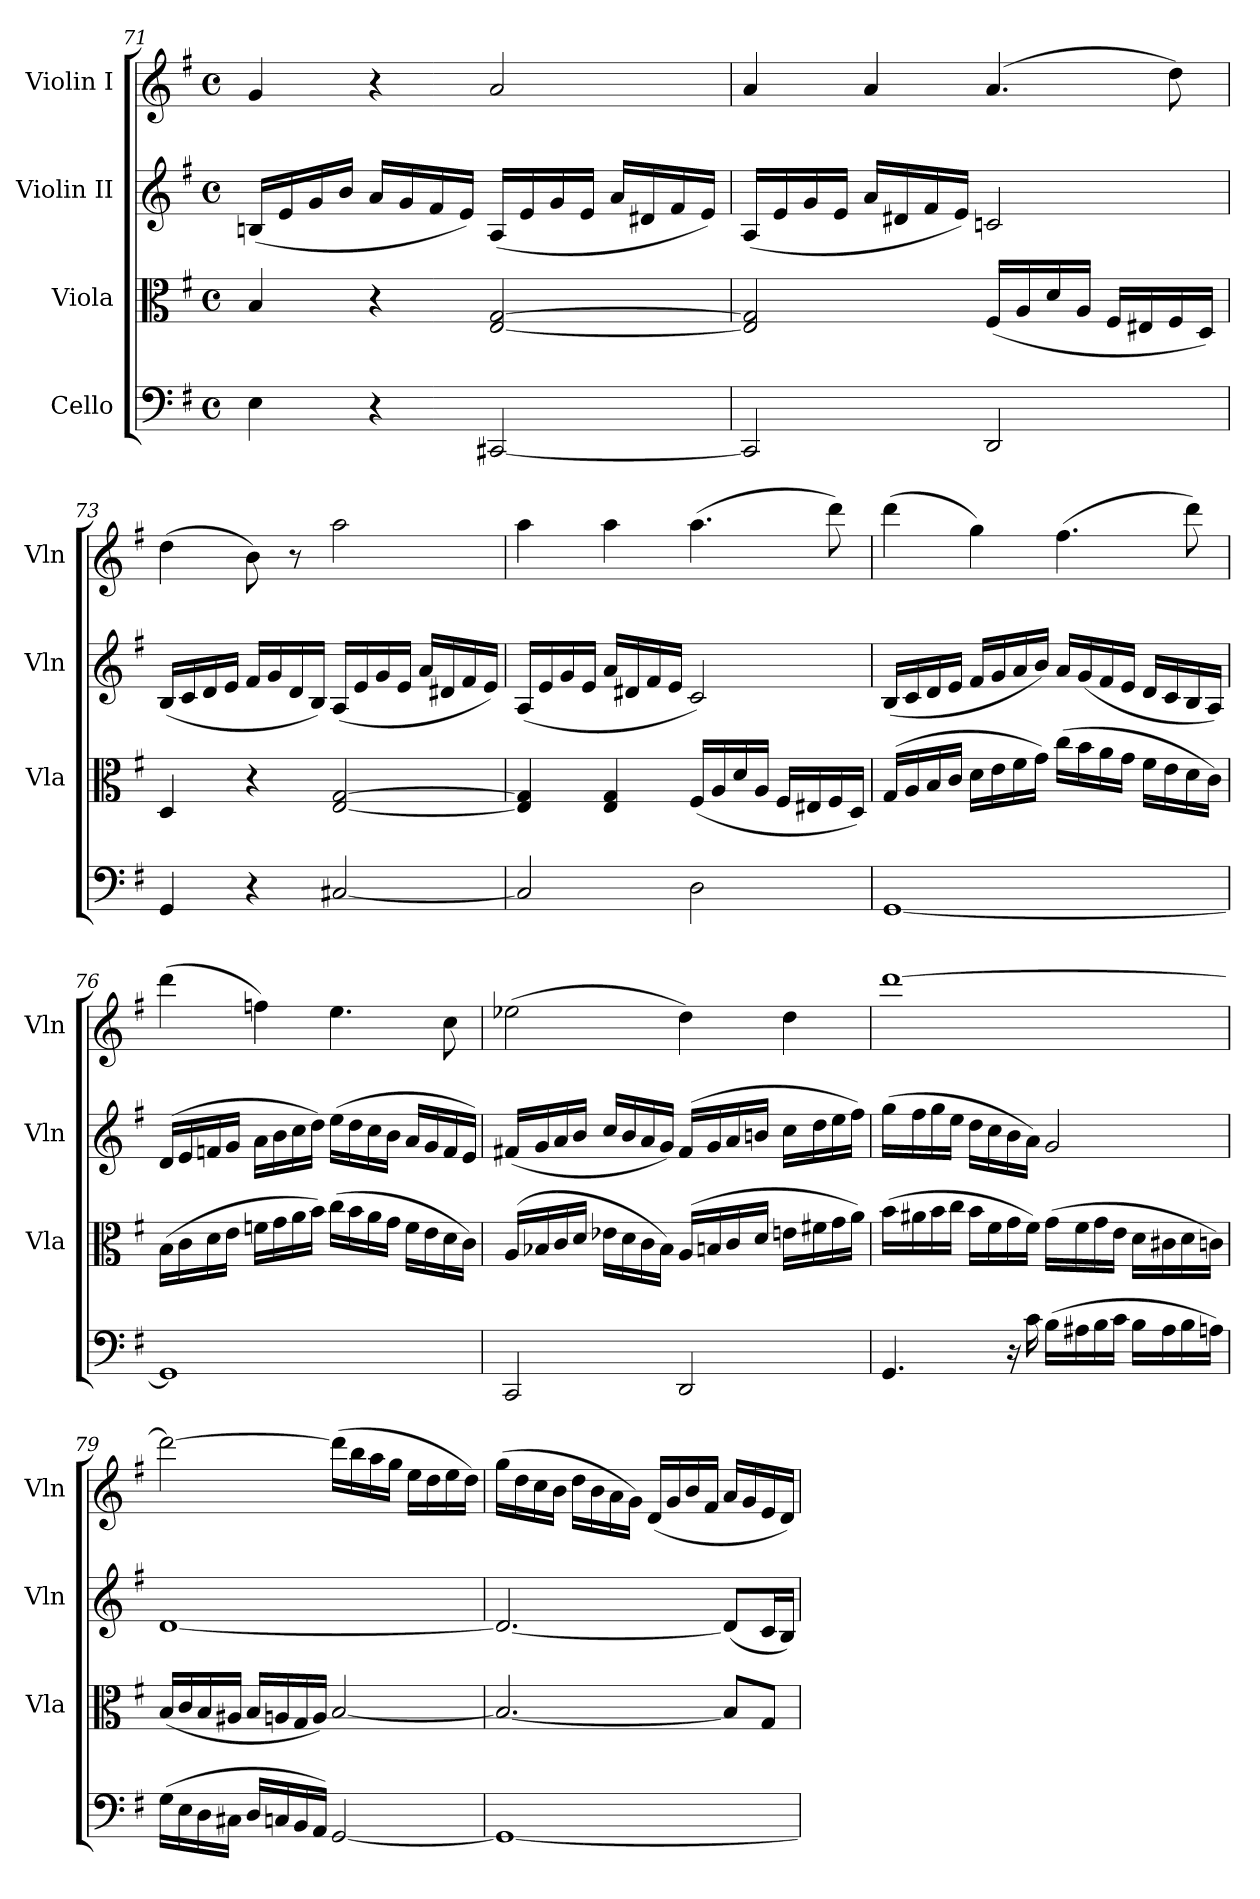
**kern	**kern	**kern	**kern
*part4	*part3	*part2	*part1
*staff4	*staff3	*staff2	*staff1
*I"Cello	*I"Viola	*I"Violin II	*I"Violin I
*	*I'Vla	*I'Vln	*I'Vln
*clefF4	*clefC3	*clefG2	*clefG2
*k[f#]	*k[f#]	*k[f#]	*k[f#]
*M4/4	*M4/4	*M4/4	*M4/4
*met(c)	*met(c)	*met(c)	*met(c)
=71	=71	=71	=71
4E\	4B/	(<16Bn/LL	4g/
.	.	16e/	.
.	.	16g/	.
.	.	16b/JJ	.
4r	4r	16a/LL	4r
.	.	16g/	.
.	.	16f#/	.
.	.	16e/JJ)	.
[2CC#X/	[2E/ [2G/	(<16A/LL	2a/
.	.	16e/	.
.	.	16g/	.
.	.	16e/JJ	.
.	.	16a/LL	.
.	.	16d#X/	.
.	.	16f#/	.
.	.	16e/JJ)	.
=72	=72	=72	=72
2CC#/]	2E/] 2G/]	(<16A/LL	4a/
.	.	16e/	.
.	.	16g/	.
.	.	16e/JJ	.
.	.	16a/LL	4a/
.	.	16d#X/	.
.	.	16f#/	.
.	.	16e/JJ)	.
2DD/	(<16F#/LL	2cn/	(>4.a/
.	16A/	.	.
.	16d/	.	.
.	16A/JJ	.	.
.	16F#/LL	.	.
.	16E#X/	.	.
.	16F#/	.	8dd\)
.	16D/JJ)	.	.
=73	=73	=73	=73
4GG/	4D/	(<16B/LL	(>4dd\
.	.	16c/	.
.	.	16d/	.
.	.	16e/JJ	.
4r	4r	16f#/LL	8b\)
.	.	16g/	.
.	.	16d/	8r
.	.	16B/JJ)	.
[2C#X/	[2E/ [2G/	(<16A/LL	2aa\
.	.	16e/	.
.	.	16g/	.
.	.	16e/JJ	.
.	.	16a/LL	.
.	.	16d#X/	.
.	.	16f#/	.
.	.	16e/JJ)	.
!!LO:LB:g=z
=74	=74	=74	=74
2C#/]	4E/] 4G/]	(<16A/LL	4aa\
.	.	16e/	.
.	.	16g/	.
.	.	16e/JJ	.
.	4E/ 4G/	16a/LL	4aa\
.	.	16d#X/	.
.	.	16f#/	.
.	.	16e/JJ	.
2D\	(<16F#/LL	2c/)	(>4.aa\
.	16A/	.	.
.	16d/	.	.
.	16A/JJ	.	.
.	16F#/LL	.	.
.	16E#X/	.	.
.	16F#/	.	8ddd\)
.	16D/JJ)	.	.
=75	=75	=75	=75
[1GG	(>16G/LL	(<16B/LL	(>4ddd\
.	16A/	16c/	.
.	16B/	16d/	.
.	16c/JJ	16e/JJ	.
.	16d\LL	16f#/LL	4gg\)
.	16e\	16g/	.
.	16f#\	16a/	.
.	16g\JJ)	16b/JJ)	.
.	(>16cc\LL	16a/LL	(>4.ff#\
.	16b\	(<16g/	.
.	16a\	16f#/	.
.	16g\JJ	16e/JJ	.
.	16f#\LL	16d/LL	.
.	16e\	16c/	.
.	16d\	16B/	8ddd\)
.	16c\JJ)	16A/JJ)	.
=76	=76	=76	=76
1GG]	(>16B\LL	(>16d/LL	(>4ddd\
.	16c\	16e/	.
.	16d\	16fn/	.
.	16e\JJ	16g/JJ	.
.	16fn\LL	16a\LL	4ffn\)
.	16g\	16b\	.
.	16a\	16cc\	.
.	16b\JJ)	16dd\JJ)	.
.	(>16cc\LL	(>16ee\LL	4.ee\
.	16b\	16dd\	.
.	16a\	16cc\	.
.	16g\JJ	16b\JJ	.
.	16f\LL	16a/LL	.
.	16e\	16g/	.
.	16d\	16f/	8cc\
.	16c\JJ)	16e/JJ)	.
=77	=77	=77	=77
2CC/	(>16A/LL	(<16f#X/LL	(>2ee-X\
.	16B-X/	16g/	.
.	16c/	16a/	.
.	16d/JJ	16b/JJ	.
.	16e-X\LL	16cc/LL	.
.	16d\	16b/	.
.	16c\	16a/	.
.	16B-\JJ)	16g/JJ)	.
2DD/	(>16A/LL	(>16f#/LL	4dd\)
.	16Bn/	16g/	.
.	16c/	16a/	.
.	16d/JJ	16bn/JJ	.
.	16en\LL	16cc\LL	4dd\
.	16f#X\	16dd\	.
.	16g\	16ee\	.
.	16a\JJ)	16ff#\JJ)	.
!!LO:LB:g=z
=78	=78	=78	=78
4.GG/	(>16b\LL	(>16gg\LL	[1ddd
.	16a#X\	16ff#\	.
.	16b\	16gg\	.
.	16cc\JJ	16ee\JJ	.
.	16b\LL	16dd\LL	.
.	16f#\	16cc\	.
16r	16g\	16b\	.
16c\	16f#\JJ)	16a\JJ)	.
(>16B\LL	(>16g\LL	2g/	.
16A#X\	16f#\	.	.
16B\	16g\	.	.
16c\JJ	16e\JJ	.	.
16B\LL	16d\LL	.	.
16A#\	16c#X\	.	.
16B\	16d\	.	.
16An\JJ)	16cn\JJ)	.	.
=79	=79	=79	=79
(>16G\LL	(<16B/LL	[1d	2ddd\_
16E\	16c/	.	.
16D\	16B/	.	.
16C#X\JJ	16A#X/JJ	.	.
16D/LL	16B/LL	.	.
16Cn/	16An/	.	.
16BB/	16G/	.	.
16AA/JJ)	16A/JJ)	.	.
[2GG/	[2B/	.	(>16ddd\LL]
.	.	.	16bb\
.	.	.	16aa\
.	.	.	16gg\JJ
.	.	.	16ee\LL
.	.	.	16dd\
.	.	.	16ee\
.	.	.	16dd\JJ)
=80	=80	=80	=80
1GG_	2.B/_	2.d/_	(>16gg\LL
.	.	.	16dd\
.	.	.	16cc\
.	.	.	16b\JJ
.	.	.	16dd\LL
.	.	.	16b\
.	.	.	16a\
.	.	.	16g\JJ)
.	.	.	(<16d/LL
.	.	.	16g/
.	.	.	16b/
.	.	.	16f#/JJ
.	8B/L]	(<8d/L]	16a/LL
.	.	.	16g/
.	8G/J	16c/L	16e/
.	.	16B/JJ)	16d/JJ)
=	=	=	=
*-	*-	*-	*-
